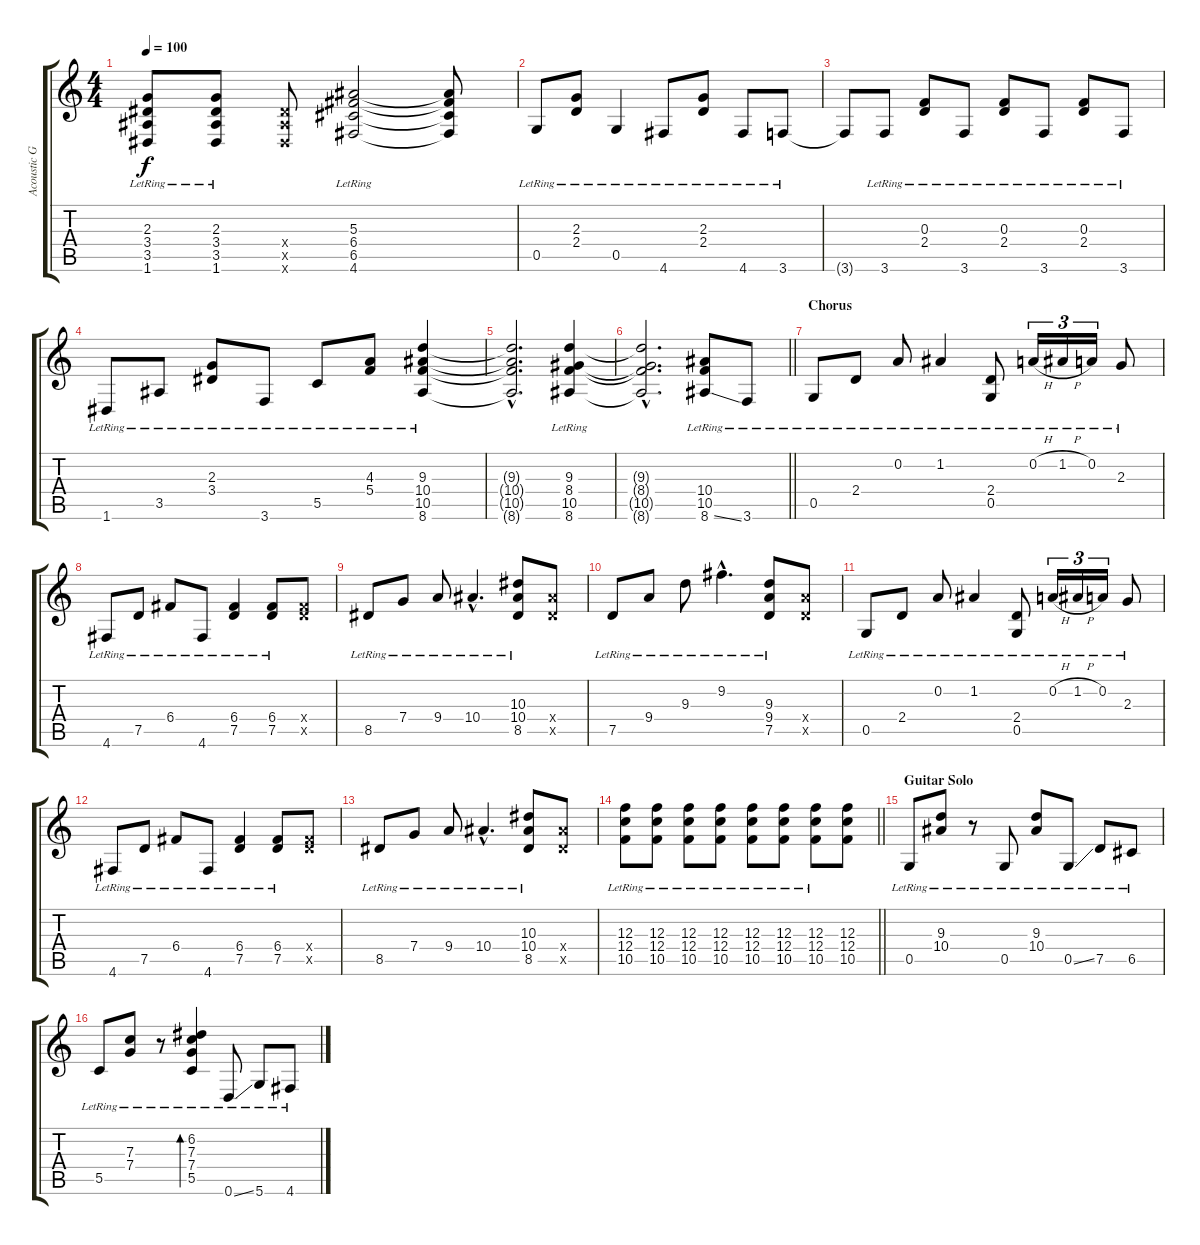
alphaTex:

\track ("Acoustic Guitar" "Acoustic G") {instrument acousticguitarsteel}
\staff {score tabs}
\tuning (D4 A3 F3 C3 G2 D2) {hide}
\ts (4 4)
\tempo 100
\clef g2
\ks c
(2.3{lr} 3.4{lr} 3.5{lr} 1.6{lr}).8{dy f} (2.3{lr} 3.4{lr} 3.5{lr} 1.6{lr}).8 (3.4{x} 3.5{x} 1.6{x}).8 (5.3{lr} 6.4{lr} 6.5{lr} 4.6{lr}).2 (5.3{t} 6.4{t} 6.5{t} 4.6{t}).8 |
0.5{lr}.8 (2.3{lr} 2.4{lr}).8 0.5{lr}.4 4.6{lr}.8 (2.3{lr} 2.4{lr}).8 4.6{lr}.8 3.6{lr}.8 |
3.6{t}.8 3.6{lr}.8 (0.3{lr} 2.4{lr}).8 3.6{lr}.8 (0.3{lr} 2.4{lr}).8 3.6{lr}.8 (0.3{lr} 2.4{lr}).8 3.6{lr}.8 |
1.6{lr}.8 3.5{lr}.8 (2.3{lr} 3.4{lr}).8 3.6{lr}.8 5.5{lr}.8 (4.3{lr} 5.4{lr}).8 (9.3{lr} 10.4{lr} 10.5{lr} 8.6{lr}).4 |
(9.3{hac t} 10.4{hac t} 10.5{hac t} 8.6{hac t}).2{d} (9.3{lr} 8.4{lr} 10.5{lr} 8.6{lr}).4 |
\barLineRight lightlight
(9.3{hac t} 8.4{hac t} 10.5{hac t} 8.6{hac t}).2{d} (10.4{lr} 10.5{lr} 8.6{ss lr}).8 3.6{lr}.8 |
\section ("" "Chorus")
0.5{lr}.8 2.4{lr}.8 0.2{lr}.8 1.2{lr}.4 (2.4{lr} 0.5{lr}).8 0.2{h lr}.16{tu (3 2)} 1.2{h lr}.16{tu (3 2)} 0.2{lr}.16{tu (3 2)} 2.3{lr}.8 |
4.6{lr}.8 7.5{lr}.8 6.4{lr}.8 4.6{lr}.8 (6.4{lr} 7.5{lr}).4 (6.4{lr} 7.5{lr}).8 (6.4{x} 7.5{x}).8 |
8.5{lr}.8 7.4{lr}.8 9.4{lr}.8 10.4{hac lr}.4{d} (10.3{lr} 10.4{lr} 8.5{lr}).8 (10.4{x} 8.5{x}).8 |
7.5{lr}.8 9.4{lr}.8 9.3{lr}.8 9.2{hac lr}.4{d} (9.3{lr} 9.4{lr} 7.5{lr}).8 (9.4{x} 7.5{x}).8 |
0.5{lr}.8 2.4{lr}.8 0.2{lr}.8 1.2{lr}.4 (2.4{lr} 0.5{lr}).8 0.2{h lr}.16{tu (3 2)} 1.2{h lr}.16{tu (3 2)} 0.2{lr}.16{tu (3 2)} 2.3{lr}.8 |
4.6{lr}.8 7.5{lr}.8 6.4{lr}.8 4.6{lr}.8 (6.4{lr} 7.5{lr}).4 (6.4{lr} 7.5{lr}).8 (6.4{x} 7.5{x}).8 |
8.5{lr}.8 7.4{lr}.8 9.4{lr}.8 10.4{hac lr}.4{d} (10.3{lr} 10.4{lr} 8.5{lr}).8 (10.4{x} 8.5{x}).8 |
\barLineRight lightlight
(12.3{lr} 12.4{lr} 10.5{lr}).8 (12.3{lr} 12.4{lr} 10.5{lr}).8 (12.3{lr} 12.4{lr} 10.5{lr}).8 (12.3{lr} 12.4{lr} 10.5{lr}).8 (12.3{lr} 12.4{lr} 10.5{lr}).8 (12.3{lr} 12.4{lr} 10.5{lr}).8 (12.3{lr} 12.4{lr} 10.5{lr}).8 (12.3 12.4 10.5).8 |
\section ("" "Guitar Solo")
0.5{lr}.8 (9.3{lr} 10.4{lr}).8 r.8 0.5{lr}.8 (9.3{lr} 10.4{lr}).8 0.5{ss lr}.8 7.5{lr}.8 6.5{lr}.8 |
5.5{lr}.8 (7.3{lr} 7.4{lr}).8 r.8 (6.2{lr} 7.3{lr} 7.4{lr} 5.5{lr}).4{bd 120} 0.6{ss lr}.8 5.6{lr}.8 4.6{lr}.8
